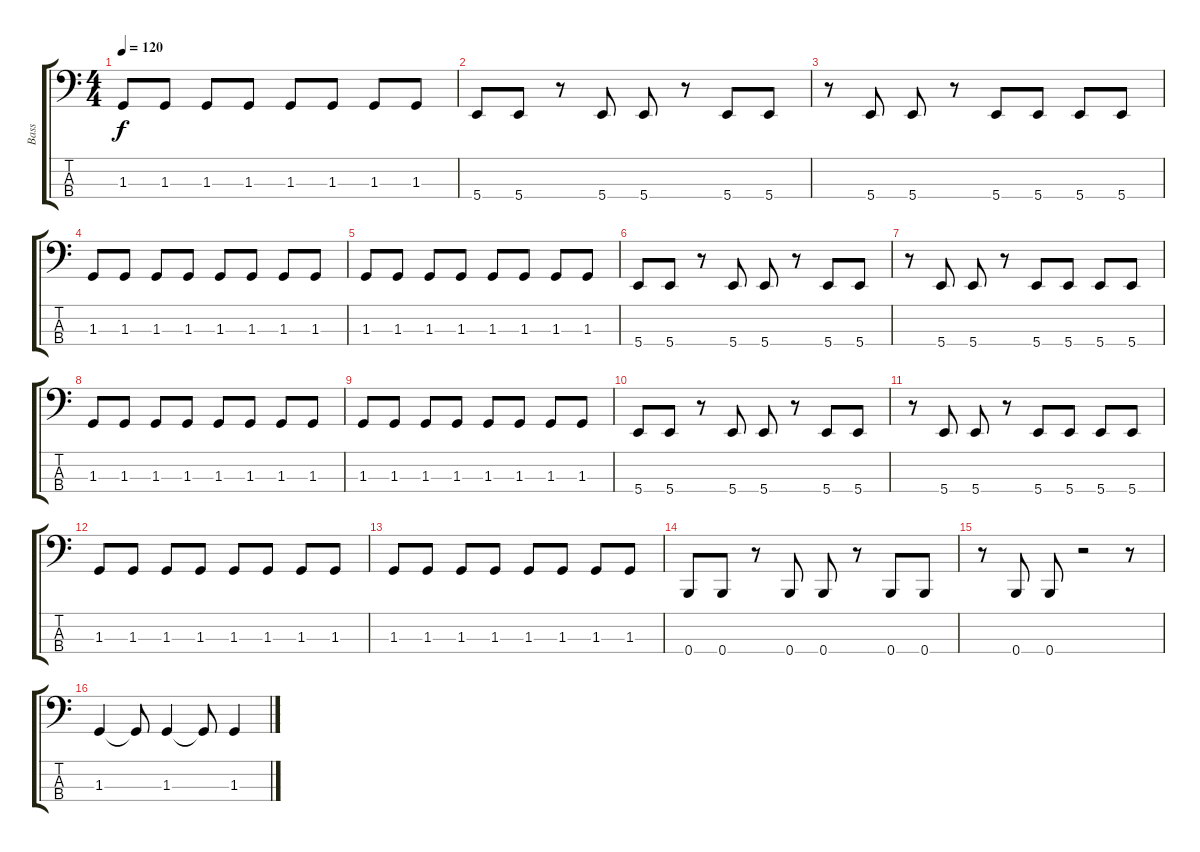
\track ("Bass" "Bass") {instrument electricbassfinger}
\staff {score tabs}
\tuning (Gb2 B1 Gb1 B0) {hide}
\ts (4 4)
\tempo 120
\clef f4
\ks c
1.3.8{dy f} 1.3.8 1.3.8 1.3.8 1.3.8 1.3.8 1.3.8 1.3.8 |
5.4.8 5.4.8 r.8 5.4.8 5.4.8 r.8 5.4.8 5.4.8 |
r.8 5.4.8 5.4.8 r.8 5.4.8 5.4.8 5.4.8 5.4.8 |
1.3.8 1.3.8 1.3.8 1.3.8 1.3.8 1.3.8 1.3.8 1.3.8 |
1.3.8 1.3.8 1.3.8 1.3.8 1.3.8 1.3.8 1.3.8 1.3.8 |
5.4.8 5.4.8 r.8 5.4.8 5.4.8 r.8 5.4.8 5.4.8 |
r.8 5.4.8 5.4.8 r.8 5.4.8 5.4.8 5.4.8 5.4.8 |
1.3.8 1.3.8 1.3.8 1.3.8 1.3.8 1.3.8 1.3.8 1.3.8 |
1.3.8 1.3.8 1.3.8 1.3.8 1.3.8 1.3.8 1.3.8 1.3.8 |
5.4.8 5.4.8 r.8 5.4.8 5.4.8 r.8 5.4.8 5.4.8 |
r.8 5.4.8 5.4.8 r.8 5.4.8 5.4.8 5.4.8 5.4.8 |
1.3.8 1.3.8 1.3.8 1.3.8 1.3.8 1.3.8 1.3.8 1.3.8 |
1.3.8 1.3.8 1.3.8 1.3.8 1.3.8 1.3.8 1.3.8 1.3.8 |
0.4.8 0.4.8 r.8 0.4.8 0.4.8 r.8 0.4.8 0.4.8 |
r.8 0.4.8 0.4.8 r.2 r.8 |
1.3.4 1.3{t}.8 1.3.4 1.3{t}.8 1.3.4
